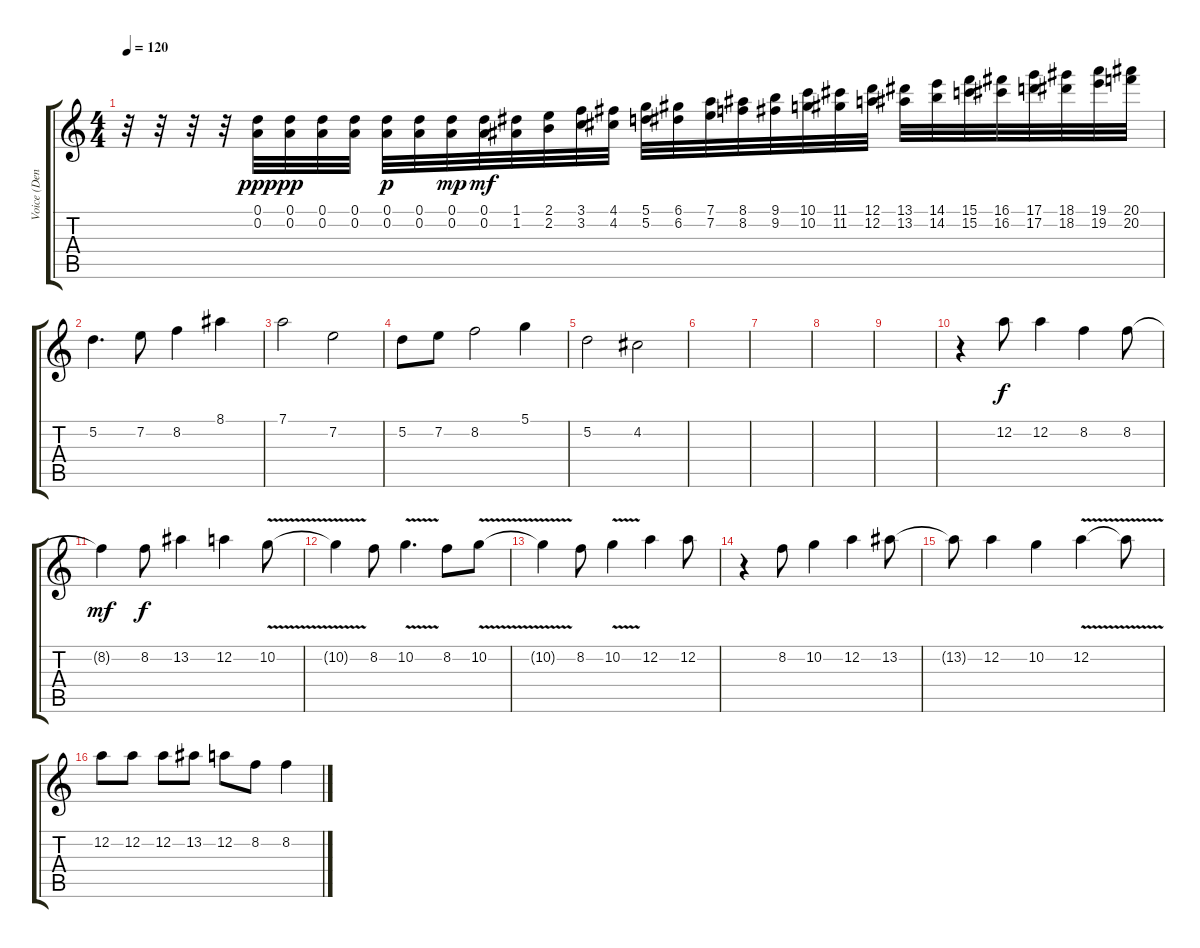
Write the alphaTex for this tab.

\track ("Voice (Denis)" "Voice (Den") {instrument overdrivenguitar}
\staff {score tabs}
\tuning (D4 A3 F3 C3 G2 C2) {hide}
\ts (4 4)
\tempo 120
\clef g2
\ks c
r.32{dy ff} r.32 r.32 r.32 (0.1 0.2).32{dy ppp} (0.1 0.2).32{dy pp} (0.1 0.2).32 (0.1 0.2).32 (0.1 0.2).32{dy p} (0.1 0.2).32 (0.1 0.2).32{dy mp} (0.1 0.2).32{dy mf} (1.1 1.2).32 (2.1 2.2).32 (3.1 3.2).32 (4.1 4.2).32 (5.1 5.2).32 (6.1 6.2).32 (7.1 7.2).32 (8.1 8.2).32 (9.1 9.2).32 (10.1 10.2).32 (11.1 11.2).32 (12.1 12.2).32 (13.1 13.2).32 (14.1 14.2).32 (15.1 15.2).32 (16.1 16.2).32 (17.1 17.2).32 (18.1 18.2).32 (19.1 19.2).32 (20.1 20.2).32 |
5.2.4{d} 7.2.8 8.2.4 8.1.4 |
7.1.2 7.2.2 |
5.2.8 7.2.8 8.2.2 5.1.4 |
5.2.2 4.2.2 |
|
|
|
|
r.4 12.2.8{dy f} 12.2.4 8.2.4 8.2.8 |
8.2{t}.4{dy mf} 8.2.8{dy f} 13.2.4 12.2.4 10.2{v}.8 |
10.2{v t}.4 8.2.8 10.2{v}.4{d} 8.2.8 10.2{v}.8 |
10.2{v t}.4 8.2.8 10.2{v}.4 12.2.4 12.2.8 |
r.4 8.2.8 10.2.4 12.2.4 13.2.8 |
13.2{t}.8 12.2.4 10.2.4 12.2{v}.4 12.2{v t}.8 |
12.2.8 12.2.8 12.2.8 13.2.8 12.2.8 8.2.8 8.2.4
